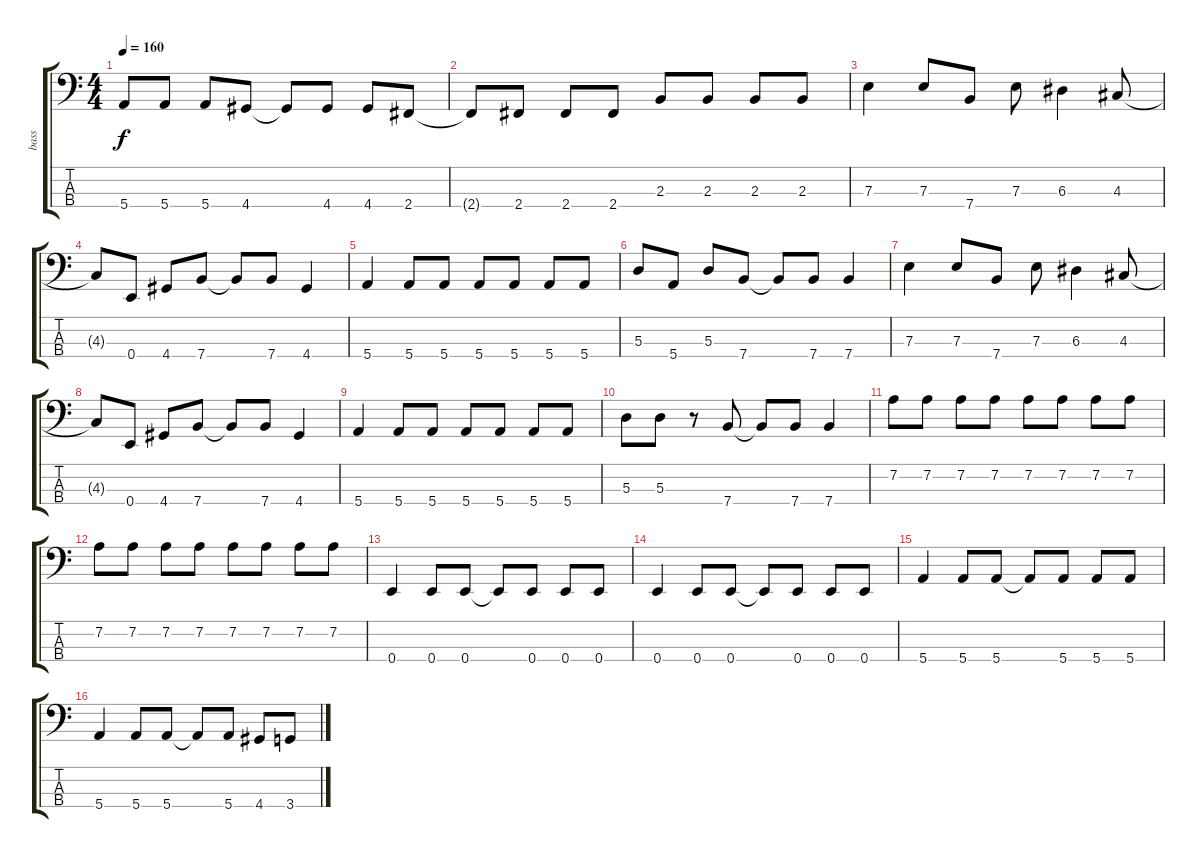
\track ("bass" "bass") {instrument electricbasspick}
\staff {score tabs}
\tuning (G2 D2 A1 E1) {hide}
\ts (4 4)
\tempo 160
\clef f4
\ks c
5.4.8{dy f} 5.4.8 5.4.8 4.4.8 4.4{t}.8 4.4.8 4.4.8 2.4.8 |
2.4{t}.8 2.4.8 2.4.8 2.4.8 2.3.8 2.3.8 2.3.8 2.3.8 |
7.3.4 7.3.8 7.4.8 7.3.8 6.3.4 4.3.8 |
4.3{t}.8 0.4.8 4.4.8 7.4.8 7.4{t}.8 7.4.8 4.4.4 |
5.4.4 5.4.8 5.4.8 5.4.8 5.4.8 5.4.8 5.4.8 |
5.3.8 5.4.8 5.3.8 7.4.8 7.4{t}.8 7.4.8 7.4.4 |
7.3.4 7.3.8 7.4.8 7.3.8 6.3.4 4.3.8 |
4.3{t}.8 0.4.8 4.4.8 7.4.8 7.4{t}.8 7.4.8 4.4.4 |
5.4.4 5.4.8 5.4.8 5.4.8 5.4.8 5.4.8 5.4.8 |
5.3.8 5.3.8 r.8 7.4.8 7.4{t}.8 7.4.8 7.4.4 |
7.2.8 7.2.8 7.2.8 7.2.8 7.2.8 7.2.8 7.2.8 7.2.8 |
7.2.8 7.2.8 7.2.8 7.2.8 7.2.8 7.2.8 7.2.8 7.2.8 |
0.4.4 0.4.8 0.4.8 0.4{t}.8 0.4.8 0.4.8 0.4.8 |
0.4.4 0.4.8 0.4.8 0.4{t}.8 0.4.8 0.4.8 0.4.8 |
5.4.4 5.4.8 5.4.8 5.4{t}.8 5.4.8 5.4.8 5.4.8 |
5.4.4 5.4.8 5.4.8 5.4{t}.8 5.4.8 4.4.8 3.4.8
